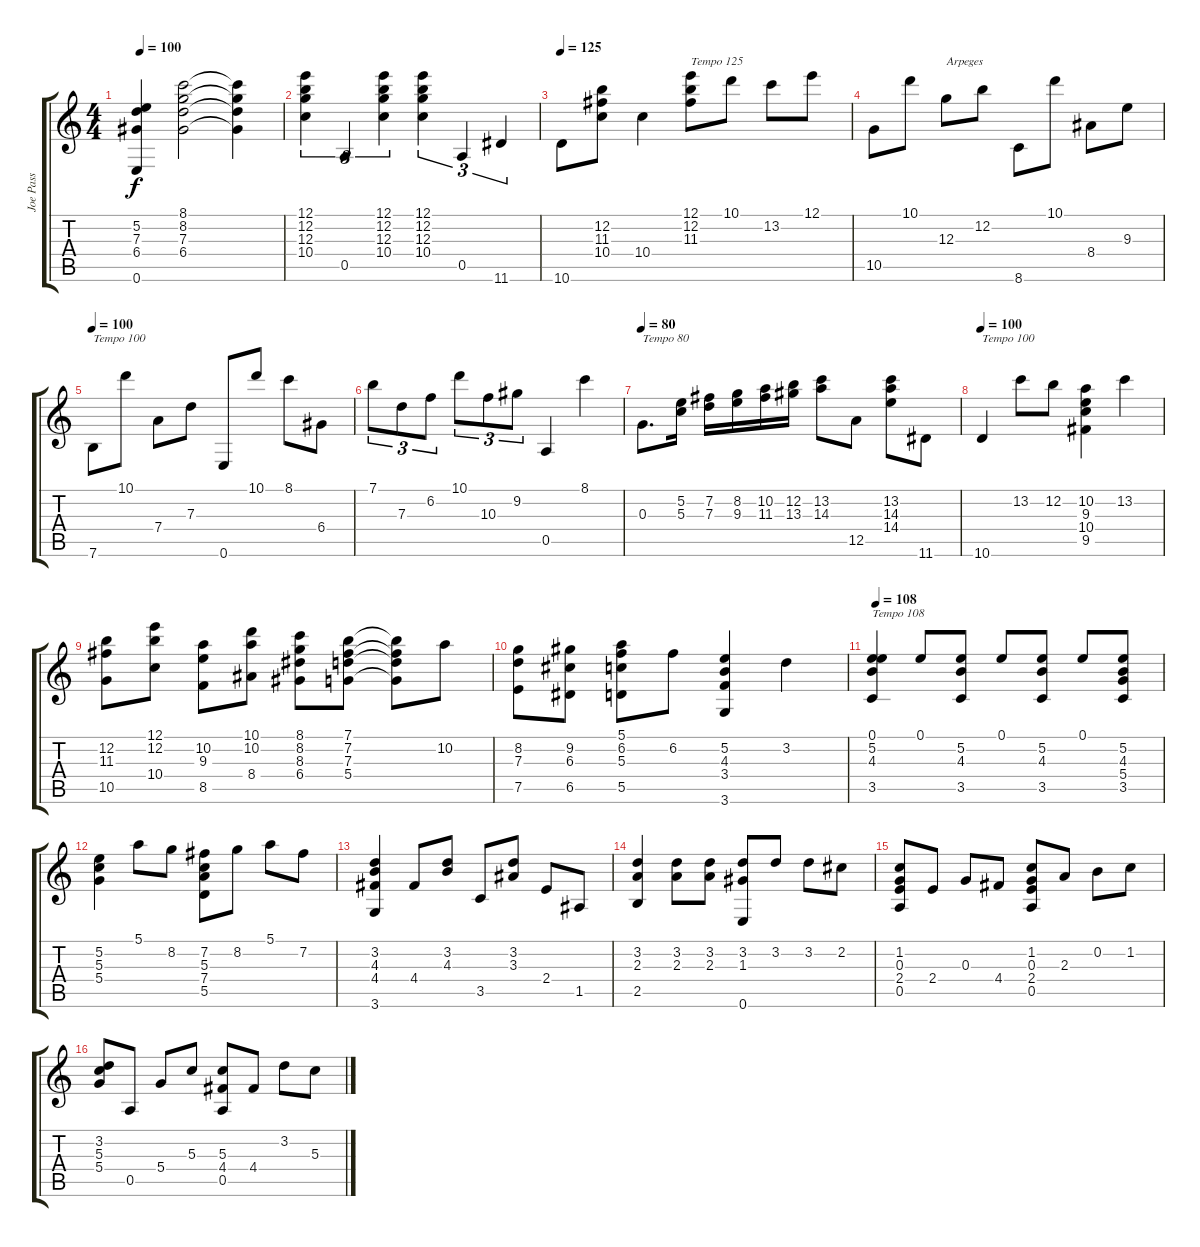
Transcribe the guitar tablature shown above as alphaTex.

\track ("Joe Pass" "Joe Pass") {instrument electricguitarjazz}
\staff {score tabs}
\tuning (E4 B3 G3 D3 A2 E2) {hide}
\ts (4 4)
\tempo 100
\clef g2
\ks c
(5.2 7.3 6.4 0.6).4{dy f} (8.1 8.2 7.3 6.4).2 (8.1{t} 8.2{t} 7.3{t} 6.4{t}).4 |
(12.1 12.2 12.3 10.4).4{tu (3 2)} 0.5.4{tu (3 2)} (12.1 12.2 12.3 10.4).4{tu (3 2)} (12.1 12.2 12.3 10.4).4{tu (3 2)} 0.5.4{tu (3 2)} 11.6.4{tu (3 2)} |
\tempo 125
10.6.8 (12.2 11.3 10.4).8 10.4.4 (12.1 12.2 11.3).8{txt "Tempo 125"} 10.1.8 13.2.8 12.1.8 |
10.5.8 10.1.8 12.3.8{txt "Arpeges"} 12.2.8 8.6.8 10.1.8 8.4.8 9.3.8 |
\tempo 100
7.6.8{txt "Tempo 100"} 10.1.8 7.4.8 7.3.8 0.6.8 10.1.8 8.1.8 6.4.8 |
7.1.8{tu (3 2)} 7.3.8{tu (3 2)} 6.2.8{tu (3 2)} 10.1.8{tu (3 2)} 10.3.8{tu (3 2)} 9.2.8{tu (3 2)} 0.5.4 8.1.4 |
\tempo 80
0.3.8{d txt "Tempo 80"} (5.2 5.3).16 (7.2 7.3).16 (8.2 9.3).16 (10.2 11.3).16 (12.2 13.3).16 (13.2 14.3).8 12.5.8 (13.2 14.3 14.4).8 11.6.8 |
\tempo 100
10.6.4{txt "Tempo 100"} 13.2.8 12.2.8 (10.2 9.3 10.4 9.5).4 13.2.4 |
(12.2 11.3 10.5).8 (12.1 12.2 10.4).8 (10.2 9.3 8.5).8 (10.1 10.2 8.4).8 (8.1 8.2 8.3 6.4).8 (7.1 7.2 7.3 5.4).8 (7.1{t} 7.2{t} 7.3{t} 5.4{t}).8 10.2.8 |
(8.2 7.3 7.5).8 (9.2 6.3 6.5).8 (5.1 6.2 5.3 5.5).8 6.2.8 (5.2 4.3 3.4 3.6).4 3.2.4 |
\tempo 108
(0.1 5.2 4.3 3.5).4{txt "Tempo 108"} 0.1.8 (5.2 4.3 3.5).8 0.1.8 (5.2 4.3 3.5).8 0.1.8 (5.2 4.3 5.4 3.5).8 |
(5.2 5.3 5.4).4 5.1.8 8.2.8 (7.2 5.3 7.4 5.5).8 8.2.8 5.1.8 7.2.8 |
(3.2 4.3 4.4 3.6).4 4.4.8 (3.2 4.3).8 3.5.8 (3.2 3.3).8 2.4.8 1.5.8 |
(3.2 2.3 2.5).4 (3.2 2.3).8 (3.2 2.3).8 (3.2 1.3 0.6).8 3.2.8 3.2.8 2.2.8 |
(1.2 0.3 2.4 0.5).8 2.4.8 0.3.8 4.4.8 (1.2 0.3 2.4 0.5).8 2.3.8 0.2.8 1.2.8 |
(3.2 5.3 5.4).8 0.5.8 5.4.8 5.3.8 (5.3 4.4 0.5).8 4.4.8 3.2.8 5.3.8
